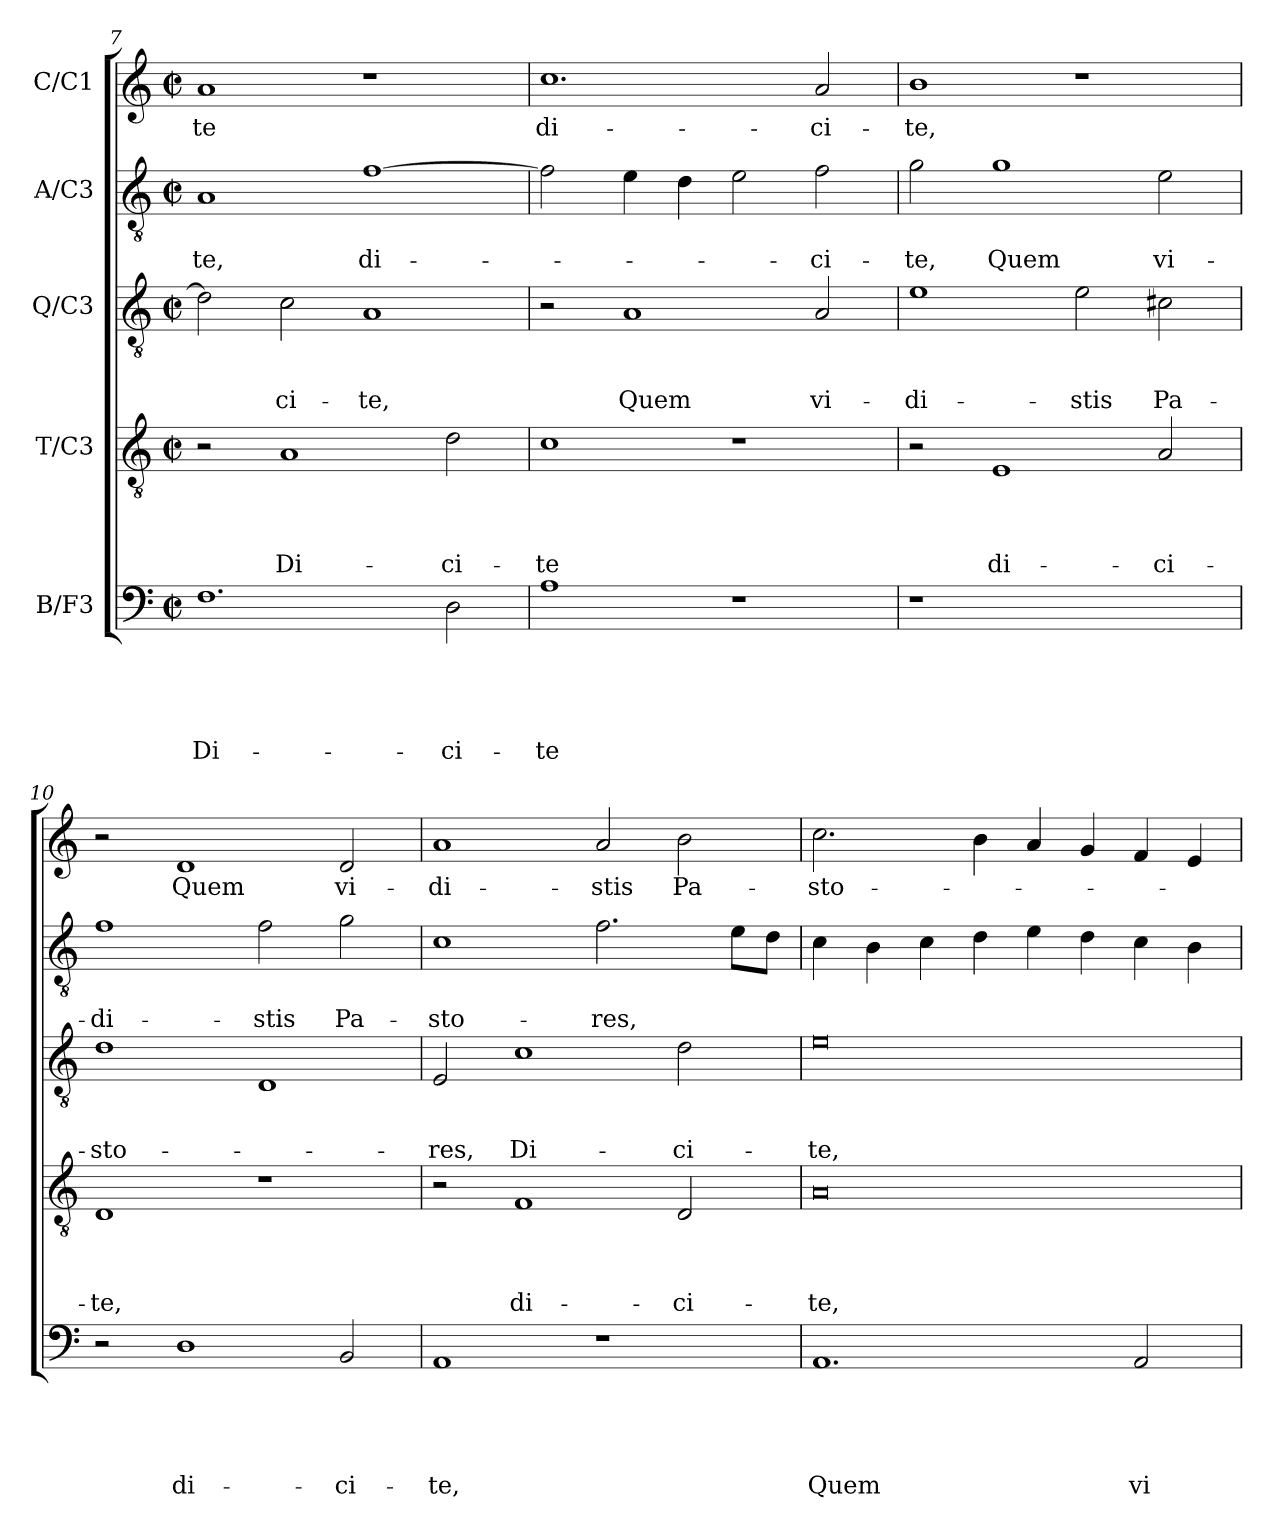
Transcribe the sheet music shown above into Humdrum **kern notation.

**kern	**text	**text	**text	**text	**text	**kern	**text	**text	**text	**text	**kern	**text	**text	**text	**kern	**text	**text	**kern	**text
*part5	*part5	*part5	*part5	*part5	*part5	*part4	*part4	*part4	*part4	*part4	*part3	*part3	*part3	*part3	*part2	*part2	*part2	*part1	*part1
*staff5	*staff5	*staff5	*staff5	*staff5	*staff5	*staff4	*staff4	*staff4	*staff4	*staff4	*staff3	*staff3	*staff3	*staff3	*staff2	*staff2	*staff2	*staff1	*staff1
*I"B/F3	*	*	*	*	*	*I"T/C3	*	*	*	*	*I"Q/C3	*	*	*	*I"A/C3	*	*	*I"C/C1	*
*clefF4	*	*	*	*	*	*clefGv2	*	*	*	*	*clefGv2	*	*	*	*clefGv2	*	*	*clefG2	*
*k[]	*	*	*	*	*	*k[]	*	*	*	*	*k[]	*	*	*	*k[]	*	*	*k[]	*
*C:	*	*	*	*	*	*C:	*	*	*	*	*C:	*	*	*	*C:	*	*	*C:	*
*M2/2	*	*	*	*	*	*M2/2	*	*	*	*	*M2/2	*	*	*	*M2/2	*	*	*M2/2	*
*met(c|)	*	*	*	*	*	*met(c|)	*	*	*	*	*met(c|)	*	*	*	*met(c|)	*	*	*met(c|)	*
=7	=7	=7	=7	=7	=7	=7	=7	=7	=7	=7	=7	=7	=7	=7	=7	=7	=7	=7	=7
!	!	!	!	!	!LO:LY:b	!	!	!	!	!	!	!	!	!	!	!	!LO:LY:b	!	!LO:LY:b
1.F	.	.	.	.	Di-	2r	.	.	.	.	2d\]	.	.	.	1A	.	-te,	1a	-te
!	!	!	!	!	!	!	!	!	!	!LO:LY:b	!	!	!	!LO:LY:b	!	!	!	!	!
.	.	.	.	.	.	1A	.	.	.	Di-	2c\	.	.	-ci-	.	.	.	.	.
!	!	!	!	!	!	!	!	!	!	!	!	!	!	!LO:LY:b	!	!	!LO:LY:b	!	!
.	.	.	.	.	.	.	.	.	.	.	1A	.	.	-te,	[1f	.	di-	1r	.
!	!	!	!	!	!LO:LY:b	!	!	!	!	!LO:LY:b	!	!	!	!	!	!	!	!	!
2D\	.	.	.	.	-ci-	2d\	.	.	.	-ci-	.	.	.	.	.	.	.	.	.
!!LO:LB:g=z
=8	=8	=8	=8	=8	=8	=8	=8	=8	=8	=8	=8	=8	=8	=8	=8	=8	=8	=8	=8
!	!	!	!	!	!LO:LY:b	!	!	!	!	!LO:LY:b	!	!	!	!	!	!	!	!	!LO:LY:b
1A	.	.	.	.	-te	1c	.	.	.	-te	2r	.	.	.	2f\]	.	.	1.cc	di-
!	!	!	!	!	!	!	!	!	!	!	!	!	!	!LO:LY:b	!	!	!	!	!
.	.	.	.	.	.	.	.	.	.	.	1A	.	.	Quem	4e\	.	.	.	.
.	.	.	.	.	.	.	.	.	.	.	.	.	.	.	4d\	.	.	.	.
1r	.	.	.	.	.	1r	.	.	.	.	.	.	.	.	2e\	.	.	.	.
!	!	!	!	!	!	!	!	!	!	!	!	!	!	!LO:LY:b	!	!	!LO:LY:b	!	!LO:LY:b
.	.	.	.	.	.	.	.	.	.	.	2A/	.	.	vi-	2f\	.	-ci-	2a/	-ci-
=9	=9	=9	=9	=9	=9	=9	=9	=9	=9	=9	=9	=9	=9	=9	=9	=9	=9	=9	=9
!	!	!	!	!	!	!	!	!	!	!	!	!	!	!LO:LY:b	!	!	!LO:LY:b	!	!LO:LY:b
1r	.	.	.	.	.	2r	.	.	.	.	1e	.	.	-di-	2g\	.	-te,	1b	-te,
!	!	!	!	!	!	!	!	!	!	!LO:LY:b	!	!	!	!	!	!	!LO:LY:b	!	!
.	.	.	.	.	.	1E	.	.	.	di-	.	.	.	.	1g	.	Quem	.	.
!	!	!	!	!	!	!	!	!	!	!	!	!	!	!LO:LY:b	!	!	!	!	!
1ryy	.	.	.	.	.	.	.	.	.	.	2e\	.	.	-stis	.	.	.	1r	.
!	!	!	!	!	!	!	!	!	!	!LO:LY:b	!	!	!	!LO:LY:b	!	!	!LO:LY:b	!	!
.	.	.	.	.	.	2A/	.	.	.	-ci-	2c#X\	.	.	Pa-	2e\	.	vi-	.	.
=10	=10	=10	=10	=10	=10	=10	=10	=10	=10	=10	=10	=10	=10	=10	=10	=10	=10	=10	=10
!	!	!	!	!	!	!	!	!	!	!LO:LY:b	!	!	!	!LO:LY:b	!	!	!LO:LY:b	!	!
2r	.	.	.	.	.	1D	.	.	.	-te,	1d	.	.	-sto-	1f	.	-di-	2r	.
!	!	!	!	!	!LO:LY:b	!	!	!	!	!	!	!	!	!	!	!	!	!	!LO:LY:b
1D	.	.	.	.	di-	.	.	.	.	.	.	.	.	.	.	.	.	1d	Quem
!	!	!	!	!	!	!	!	!	!	!	!	!	!	!	!	!	!LO:LY:b	!	!
.	.	.	.	.	.	1r	.	.	.	.	1D	.	.	.	2f\	.	-stis	.	.
!	!	!	!	!	!LO:LY:b	!	!	!	!	!	!	!	!	!	!	!	!LO:LY:b	!	!LO:LY:b
2BB/	.	.	.	.	-ci-	.	.	.	.	.	.	.	.	.	2g\	.	Pa-	2d/	vi-
=11	=11	=11	=11	=11	=11	=11	=11	=11	=11	=11	=11	=11	=11	=11	=11	=11	=11	=11	=11
!	!	!	!	!	!LO:LY:b	!	!	!	!	!	!	!	!	!LO:LY:b	!	!	!LO:LY:b	!	!LO:LY:b
1AA	.	.	.	.	-te,	2r	.	.	.	.	2E/	.	.	-res,	1c	.	-sto-	1a	-di-
!	!	!	!	!	!	!	!	!	!	!LO:LY:b	!	!	!	!LO:LY:b	!	!	!	!	!
.	.	.	.	.	.	1F	.	.	.	di-	1c	.	.	Di-	.	.	.	.	.
!	!	!	!	!	!	!	!	!	!	!	!	!	!	!	!	!	!LO:LY:b	!	!LO:LY:b
1r	.	.	.	.	.	.	.	.	.	.	.	.	.	.	2.f\	.	-res,	2a/	-stis
!	!	!	!	!	!	!	!	!	!	!LO:LY:b	!	!	!	!LO:LY:b	!	!	!	!	!LO:LY:b
.	.	.	.	.	.	2D/	.	.	.	-ci-	2d\	.	.	-ci-	.	.	.	2b\	Pa-
.	.	.	.	.	.	.	.	.	.	.	.	.	.	.	8e\L	.	.	.	.
.	.	.	.	.	.	.	.	.	.	.	.	.	.	.	8d\J	.	.	.	.
=12	=12	=12	=12	=12	=12	=12	=12	=12	=12	=12	=12	=12	=12	=12	=12	=12	=12	=12	=12
!	!	!	!	!	!LO:LY:b	!	!	!	!	!LO:LY:b	!	!	!	!LO:LY:b	!	!	!	!	!LO:LY:b
1.AA	.	.	.	.	Quem	0A	.	.	.	-te,	0e	.	.	-te,	4c\	.	.	2.cc\	-sto-
.	.	.	.	.	.	.	.	.	.	.	.	.	.	.	4B\	.	.	.	.
.	.	.	.	.	.	.	.	.	.	.	.	.	.	.	4c\	.	.	.	.
.	.	.	.	.	.	.	.	.	.	.	.	.	.	.	4d\	.	.	4b\	.
.	.	.	.	.	.	.	.	.	.	.	.	.	.	.	4e\	.	.	4a/	.
.	.	.	.	.	.	.	.	.	.	.	.	.	.	.	4d\	.	.	4g/	.
!	!	!	!	!	!LO:LY:b	!	!	!	!	!	!	!	!	!	!	!	!	!	!
2AA/	.	.	.	.	vi-	.	.	.	.	.	.	.	.	.	4c\	.	.	4f/	.
.	.	.	.	.	.	.	.	.	.	.	.	.	.	.	4B\	.	.	4e/	.
=	=	=	=	=	=	=	=	=	=	=	=	=	=	=	=	=	=	=	=
*-	*-	*-	*-	*-	*-	*-	*-	*-	*-	*-	*-	*-	*-	*-	*-	*-	*-	*-	*-
